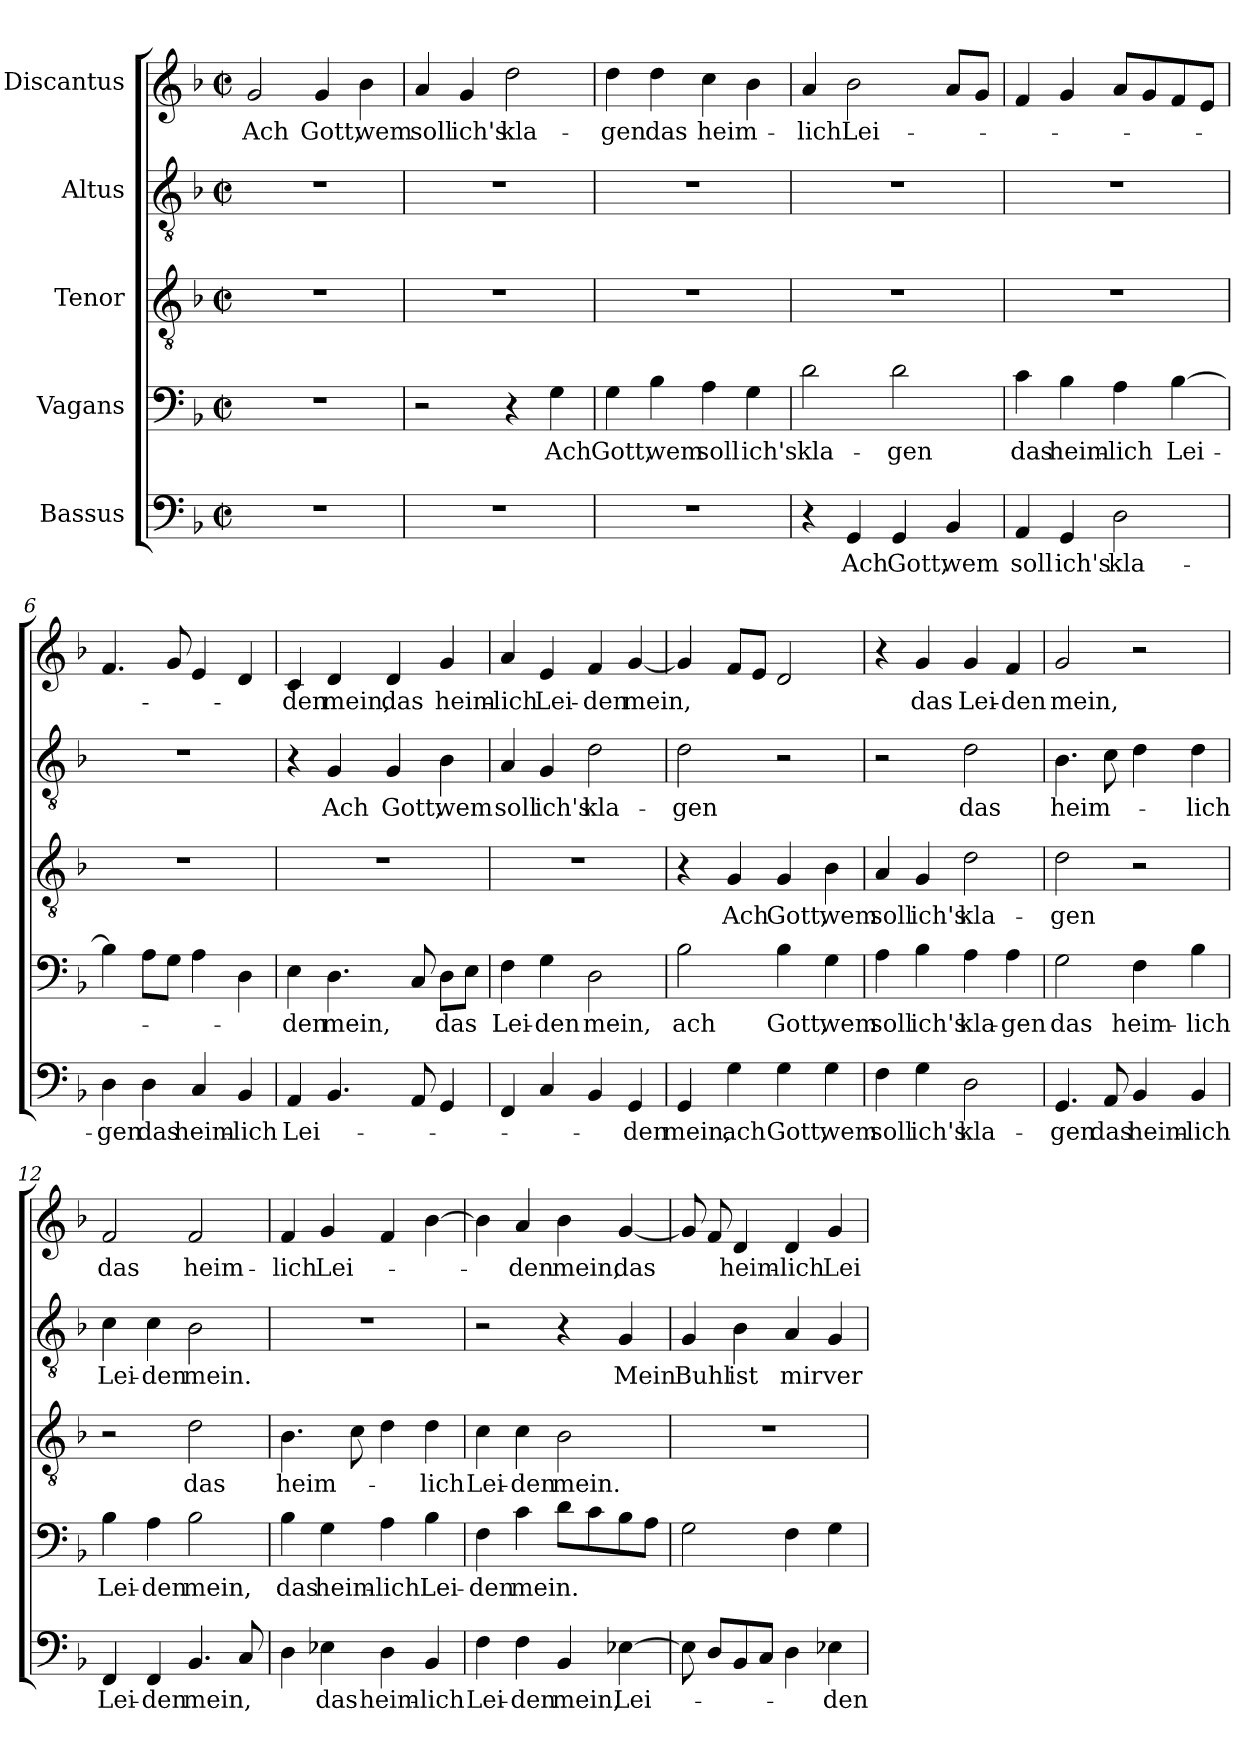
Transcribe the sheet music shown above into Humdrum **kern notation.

**kern	**text	**kern	**text	**kern	**text	**kern	**text	**kern	**text
*part5	*part5	*part4	*part4	*part3	*part3	*part2	*part2	*part1	*part1
*staff5	*staff5	*staff4	*staff4	*staff3	*staff3	*staff2	*staff2	*staff1	*staff1
*I"Bassus	*	*I"Vagans	*	*I"Tenor	*	*I"Altus	*	*I"Discantus	*
*clefF4	*	*clefF4	*	*clefGv2	*	*clefGv2	*	*clefG2	*
*k[b-]	*	*k[b-]	*	*k[b-]	*	*k[b-]	*	*k[b-]	*
*M2/2	*	*M2/2	*	*M2/2	*	*M2/2	*	*M2/2	*
*met(c|)	*	*met(c|)	*	*met(c|)	*	*met(c|)	*	*met(c|)	*
=1	=1	=1	=1	=1	=1	=1	=1	=1	=1
!	!	!	!	!	!	!	!	!	!LO:LY:b
1r	.	1r	.	1r	.	1r	.	2g/	Ach
!	!	!	!	!	!	!	!	!	!LO:LY:b
.	.	.	.	.	.	.	.	4g/	Gott,
!	!	!	!	!	!	!	!	!	!LO:LY:b
.	.	.	.	.	.	.	.	4b-\	wem
=2	=2	=2	=2	=2	=2	=2	=2	=2	=2
!	!	!	!	!	!	!	!	!	!LO:LY:b
1r	.	2r	.	1r	.	1r	.	4a/	soll
!	!	!	!	!	!	!	!	!	!LO:LY:b
.	.	.	.	.	.	.	.	4g/	ich's
!	!	!	!	!	!	!	!	!	!LO:LY:b
.	.	4r	.	.	.	.	.	2dd\	kla-
!	!	!	!LO:LY:b	!	!	!	!	!	!
.	.	4G\	Ach	.	.	.	.	.	.
=3	=3	=3	=3	=3	=3	=3	=3	=3	=3
!	!	!	!LO:LY:b	!	!	!	!	!	!LO:LY:b
1r	.	4G\	Gott,	1r	.	1r	.	4dd\	-gen
!	!	!	!LO:LY:b	!	!	!	!	!	!LO:LY:b
.	.	4B-\	wem	.	.	.	.	4dd\	das
!	!	!	!LO:LY:b	!	!	!	!	!	!LO:LY:b
.	.	4A\	soll	.	.	.	.	4cc\	-heim-
!	!	!	!LO:LY:b	!	!	!	!	!	!
.	.	4G\	ich's	.	.	.	.	4b-\	.
!!LO:LB:g=z
=4	=4	=4	=4	=4	=4	=4	=4	=4	=4
!	!	!	!LO:LY:b	!	!	!	!	!	!LO:LY:b
4r	.	2d\	kla-	1r	.	1r	.	4a/	-lich
!	!LO:LY:b	!	!	!	!	!	!	!	!LO:LY:b
4GG/	Ach	.	.	.	.	.	.	2b-\	Lei-
!	!LO:LY:b	!	!LO:LY:b	!	!	!	!	!	!
4GG/	Gott,	2d\	-gen	.	.	.	.	.	.
!	!LO:LY:b	!	!	!	!	!	!	!	!
4BB-/	wem	.	.	.	.	.	.	8aL	.
.	.	.	.	.	.	.	.	8gJ	.
=5	=5	=5	=5	=5	=5	=5	=5	=5	=5
!	!LO:LY:b	!	!LO:LY:b	!	!	!	!	!	!
4AA/	soll	4c\	das	1r	.	1r	.	4f/	.
!	!LO:LY:b	!	!LO:LY:b	!	!	!	!	!	!
4GG/	ich's	4B-\	heim-	.	.	.	.	4g/	.
!	!LO:LY:b	!	!LO:LY:b	!	!	!	!	!	!
2D\	kla-	4A\	-lich	.	.	.	.	8aL	.
.	.	.	.	.	.	.	.	8g	.
!	!	!	!LO:LY:b	!	!	!	!	!	!
.	.	[4B-\	Lei-	.	.	.	.	8f	.
.	.	.	.	.	.	.	.	8eJ	.
=6	=6	=6	=6	=6	=6	=6	=6	=6	=6
!	!LO:LY:b	!	!	!	!	!	!	!	!
4D\	-gen	4B-\]	.	1r	.	1r	.	4.f/	.
!	!LO:LY:b	!	!	!	!	!	!	!	!
4D\	das	8AL	.	.	.	.	.	.	.
.	.	8GJ	.	.	.	.	.	8g/	.
!	!LO:LY:b	!	!	!	!	!	!	!	!
4C/	heim-	4A\	.	.	.	.	.	4e/	.
!	!LO:LY:b	!	!	!	!	!	!	!	!
4BB-/	-lich	4D\	.	.	.	.	.	4d/	.
!!LO:LB:g=z
=7	=7	=7	=7	=7	=7	=7	=7	=7	=7
!	!LO:LY:b	!	!LO:LY:b	!	!	!	!	!	!LO:LY:b
4AA/	Lei-	4E\	-den	1r	.	4r	.	4c/	-den
!	!	!	!LO:LY:b	!	!	!	!LO:LY:b	!	!LO:LY:b
4.BB-/	.	4.D\	mein,	.	.	4G/	Ach	4d/	mein,
!	!	!	!	!	!	!	!LO:LY:b	!	!LO:LY:b
.	.	.	.	.	.	4G/	Gott,	4d/	das
8AA/	.	8C/	.	.	.	.	.	.	.
!	!	!	!LO:LY:b	!	!	!	!LO:LY:b	!	!LO:LY:b
4GG/	.	8DL	das	.	.	4B-\	wem	4g/	heim-
.	.	8EJ	.	.	.	.	.	.	.
=8	=8	=8	=8	=8	=8	=8	=8	=8	=8
!	!	!	!LO:LY:b	!	!	!	!LO:LY:b	!	!LO:LY:b
4FF/	.	4F\	Lei-	1r	.	4A/	soll	4a/	-lich
!	!	!	!LO:LY:b	!	!	!	!LO:LY:b	!	!LO:LY:b
4C/	.	4G\	-den	.	.	4G/	ich's	4e/	Lei-
!	!	!	!LO:LY:b	!	!	!	!LO:LY:b	!	!LO:LY:b
4BB-/	.	2D\	mein,	.	.	2d\	kla-	4f/	-den
!	!LO:LY:b	!	!	!	!	!	!	!	!LO:LY:b
4GG/	-den	.	.	.	.	.	.	[4g/	mein,
=9	=9	=9	=9	=9	=9	=9	=9	=9	=9
!	!LO:LY:b	!	!LO:LY:b	!	!	!	!LO:LY:b	!	!
4GG/	mein,	2B-\	ach	4r	.	2d\	-gen	4g/]	.
!	!LO:LY:b	!	!	!	!LO:LY:b	!	!	!	!
4G\	ach	.	.	4G/	Ach	.	.	8fL	.
.	.	.	.	.	.	.	.	8eJ	.
!	!LO:LY:b	!	!LO:LY:b	!	!LO:LY:b	!	!	!	!
4G\	Gott,	4B-\	Gott,	4G/	Gott,	2r	.	2d/	.
!	!LO:LY:b	!	!LO:LY:b	!	!LO:LY:b	!	!	!	!
4G\	wem	4G\	wem	4B-\	wem	.	.	.	.
!!LO:PB:g=z
=10	=10	=10	=10	=10	=10	=10	=10	=10	=10
!	!LO:LY:b	!	!LO:LY:b	!	!LO:LY:b	!	!	!	!
4F\	soll	4A\	soll	4A/	soll	2r	.	4r	.
!	!LO:LY:b	!	!LO:LY:b	!	!LO:LY:b	!	!	!	!LO:LY:b
4G\	ich's	4B-\	ich's	4G/	ich's	.	.	4g/	das
!	!LO:LY:b	!	!LO:LY:b	!	!LO:LY:b	!	!LO:LY:b	!	!LO:LY:b
2D\	kla-	4A\	kla-	2d\	kla-	2d\	das	4g/	Lei-
!	!	!	!LO:LY:b	!	!	!	!	!	!LO:LY:b
.	.	4A\	-gen	.	.	.	.	4f/	-den
=11	=11	=11	=11	=11	=11	=11	=11	=11	=11
!	!LO:LY:b	!	!LO:LY:b	!	!LO:LY:b	!	!LO:LY:b	!	!LO:LY:b
4.GG/	-gen	2G\	das	2d\	-gen	4.B-\	heim-	2g/	mein,
!	!LO:LY:b	!	!	!	!	!	!	!	!
8AA/	das	.	.	.	.	8c\	.	.	.
!	!LO:LY:b	!	!LO:LY:b	!	!	!	!	!	!
4BB-/	heim-	4F\	heim-	2r	.	4d\	.	2r	.
!	!LO:LY:b	!	!LO:LY:b	!	!	!	!LO:LY:b	!	!
4BB-/	-lich	4B-\	-lich	.	.	4d\	-lich	.	.
=12	=12	=12	=12	=12	=12	=12	=12	=12	=12
!	!LO:LY:b	!	!LO:LY:b	!	!	!	!LO:LY:b	!	!LO:LY:b
4FF/	Lei-	4B-\	Lei-	2r	.	4c\	Lei-	2f/	das
!	!LO:LY:b	!	!LO:LY:b	!	!	!	!LO:LY:b	!	!
4FF/	-den	4A\	-den	.	.	4c\	-den	.	.
!	!LO:LY:b	!	!LO:LY:b	!	!LO:LY:b	!	!LO:LY:b	!	!LO:LY:b
4.BB-/	mein,	2B-\	mein,	2d\	das	2B-\	mein.	2f/	heim-
8C/	.	.	.	.	.	.	.	.	.
!!LO:LB:g=z
=13	=13	=13	=13	=13	=13	=13	=13	=13	=13
!	!	!	!LO:LY:b	!	!LO:LY:b	!	!	!	!LO:LY:b
4D\	.	4B-\	das	4.B-\	heim-	1r	.	4f/	-lich
!	!LO:LY:b	!	!LO:LY:b	!	!	!	!	!	!LO:LY:b
4E-X\	das	4G\	heim-	.	.	.	.	4g/	Lei-
.	.	.	.	8c\	.	.	.	.	.
!	!LO:LY:b	!	!LO:LY:b	!	!	!	!	!	!
4D\	heim-	4A\	-lich	4d\	.	.	.	4f/	.
!	!LO:LY:b	!	!LO:LY:b	!	!LO:LY:b	!	!	!	!
4BB-/	-lich	4B-\	Lei-	4d\	-lich	.	.	[4b-\	.
=14	=14	=14	=14	=14	=14	=14	=14	=14	=14
!	!LO:LY:b	!	!LO:LY:b	!	!LO:LY:b	!	!	!	!
4F\	Lei-	4F\	-den	4c\	Lei-	2r	.	4b-\]	.
!	!LO:LY:b	!	!LO:LY:b	!	!LO:LY:b	!	!	!	!LO:LY:b
4F\	-den	4c\	mein.	4c\	-den	.	.	4a/	-den
!	!LO:LY:b	!	!	!	!LO:LY:b	!	!	!	!LO:LY:b
4BB-/	mein,	8dL	.	2B-\	mein.	4r	.	4b-\	mein,
.	.	8c	.	.	.	.	.	.	.
!	!LO:LY:b	!	!	!	!	!	!LO:LY:b	!	!LO:LY:b
[4E-X\	Lei-	8B-	.	.	.	4G/	Mein	[4g/	-das
.	.	8AJ	.	.	.	.	.	.	.
=15	=15	=15	=15	=15	=15	=15	=15	=15	=15
!	!	!	!	!	!	!	!LO:LY:b	!	!
8E-\]	.	2G\	.	1r	.	4G/	Buhl	8g/]	.
8DL	.	.	.	.	.	.	.	8f/	.
!	!	!	!	!	!	!	!LO:LY:b	!	!LO:LY:b
8BB-	.	.	.	.	.	4B-\	ist	4d/	heim-
8CJ	.	.	.	.	.	.	.	.	.
!	!	!	!	!	!	!	!LO:LY:b	!	!LO:LY:b
4D\	.	4F\	.	.	.	4A/	mir	4d/	-lich
!	!LO:LY:b	!	!	!	!	!	!LO:LY:b	!	!LO:LY:b
4E-X\	-den	4G\	.	.	.	4G/	ver-	4g/	Lei-
=	=	=	=	=	=	=	=	=	=
*-	*-	*-	*-	*-	*-	*-	*-	*-	*-
